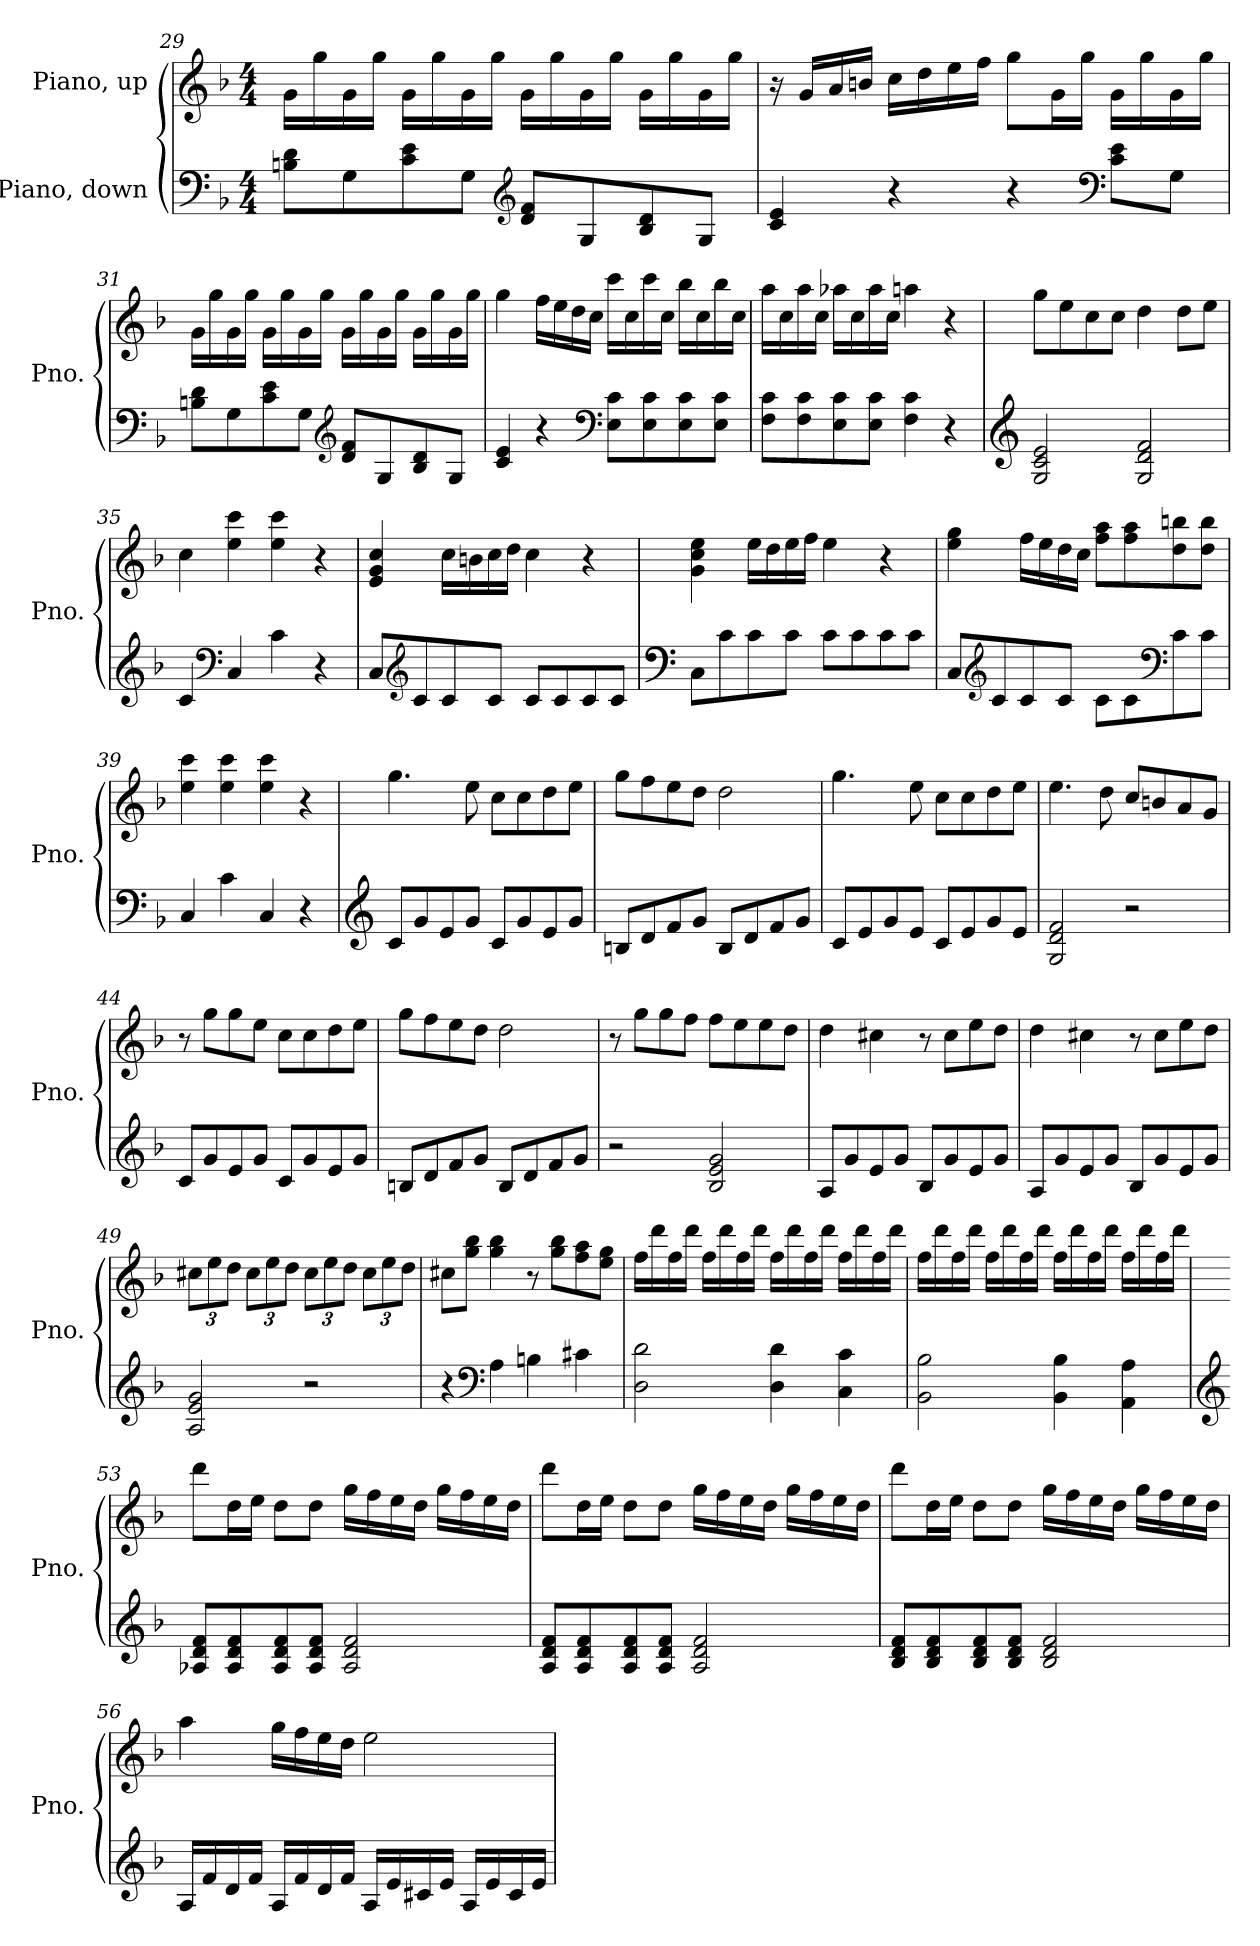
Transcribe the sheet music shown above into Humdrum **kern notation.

**kern	**kern
*part2	*part1
*staff2	*staff1
*I"Piano, down	*I"Piano, up
*I'Pno.	*I'Pno.
*clefF4	*clefG2
*k[b-]	*k[b-]
*M4/4	*M4/4
=29	=29
8Bn\ 8d\L	16g\LL
.	16gg\
8G\	16g\
.	16gg\JJ
8c\ 8e\	16g\LL
.	16gg\
8G\J	16g\
.	16gg\JJ
*clefG2	*
8d/ 8f/L	16g\LL
.	16gg\
8G/	16g\
.	16gg\JJ
8B/ 8d/	16g\LL
.	16gg\
8G/J	16g\
.	16gg\JJ
!!LO:LB:g=z
=30	=30
4c/ 4e/	16r
.	16g/LL
.	16a/
.	16bn/JJ
4r	16cc\LL
.	16dd\
.	16ee\
.	16ff\JJ
4r	8gg\L
.	16g\L
.	16gg\JJ
*clefF4	*
8c\ 8e\L	16g\LL
.	16gg\
8G\J	16g\
.	16gg\JJ
=31	=31
8Bn\ 8d\L	16g\LL
.	16gg\
8G\	16g\
.	16gg\JJ
8c\ 8e\	16g\LL
.	16gg\
8G\J	16g\
.	16gg\JJ
*clefG2	*
8d/ 8f/L	16g\LL
.	16gg\
8G/	16g\
.	16gg\JJ
8B/ 8d/	16g\LL
.	16gg\
8G/J	16g\
.	16gg\JJ
!!LO:LB:g=z
=32	=32
4c/ 4e/	4gg\
4r	16ff\LL
.	16ee\
.	16dd\
.	16cc\JJ
*clefF4	*
8E\ 8c\L	16ccc\LL
.	16cc\
8E\ 8c\	16ccc\
.	16cc\JJ
8E\ 8c\	16bb-\LL
.	16cc\
8E\ 8c\J	16bb-\
.	16cc\JJ
=33	=33
8F\ 8c\L	16aa\LL
.	16cc\
8F\ 8c\	16aa\
.	16cc\JJ
8E\ 8c\	16aa-X\LL
.	16cc\
8E\ 8c\J	16aa-\
.	16cc\JJ
4F\ 4c\	4aan\
4r	4r
=34	=34
*clefG2	*
2G/ 2c/ 2e/	8gg\L
.	8ee\
.	8cc\
.	8cc\J
2G/ 2d/ 2f/	4dd\
.	8dd\L
.	8ee\J
=35	=35
4c/	4cc\
*clefF4	*
4C/	4ee\ 4ccc\
4c\	4ee\ 4ccc\
4r	4r
!!LO:LB:g=z
=36	=36
8C/L	4e/ 4g/ 4cc/
*clefG2	*
8c/	.
8c/	16cc\LL
.	16bn\
8c/J	16cc\
.	16dd\JJ
8c/L	4cc\
8c/	.
8c/	4r
8c/J	.
=37	=37
*clefF4	*
8C\L	4g\ 4cc\ 4ee\
8c\	.
8c\	16ee\LL
.	16dd\
8c\J	16ee\
.	16ff\JJ
8c\L	4ee\
8c\	.
8c\	4r
8c\J	.
=38	=38
8C/L	4ee\ 4gg\
*clefG2	*
8c/	.
8c/	16ff\LL
.	16ee\
8c/J	16dd\
.	16cc\JJ
8c\L	8ff\ 8aa\L
8c\	8ff\ 8aa\
*clefF4	*
8c\	8dd\ 8bbn\
8c\J	8dd\ 8bb\J
!!LO:PB:g=z
=39	=39
4C/	4ee\ 4ccc\
4c\	4ee\ 4ccc\
4C/	4ee\ 4ccc\
4r	4r
=40	=40
*clefG2	*
8c/L	4.gg\
8g/	.
8e/	.
8g/J	8ee\
8c/L	8cc\L
8g/	8cc\
8e/	8dd\
8g/J	8ee\J
=41	=41
8Bn/L	8gg\L
8d/	8ff\
8f/	8ee\
8g/J	8dd\J
8B/L	2dd\
8d/	.
8f/	.
8g/J	.
=42	=42
8c/L	4.gg\
8e/	.
8g/	.
8e/J	8ee\
8c/L	8cc\L
8e/	8cc\
8g/	8dd\
8e/J	8ee\J
=43	=43
2G/ 2d/ 2f/	4.ee\
.	8dd\
2r	8cc/L
.	8bn/
.	8a/
.	8g/J
!!LO:LB:g=z
=44	=44
8c/L	8r
8g/	8gg\L
8e/	8gg\
8g/J	8ee\J
8c/L	8cc\L
8g/	8cc\
8e/	8dd\
8g/J	8ee\J
=45	=45
8Bn/L	8gg\L
8d/	8ff\
8f/	8ee\
8g/J	8dd\J
8B/L	2dd\
8d/	.
8f/	.
8g/J	.
=46	=46
2r	8r
.	8gg\L
.	8gg\
.	8ff\J
2B-/ 2e/ 2g/	8ff\L
.	8ee\
.	8ee\
.	8dd\J
=47	=47
8A/L	4dd\
8g/	.
8e/	4cc#X\
8g/J	.
8B-/L	8r
8g/	8cc#\L
8e/	8ee\
8g/J	8dd\J
=48	=48
8A/L	4dd\
8g/	.
8e/	4cc#X\
8g/J	.
8B-/L	8r
8g/	8cc#\L
8e/	8ee\
8g/J	8dd\J
!!LO:LB:g=z
=49	=49
*	*Xbrackettup
2A/ 2e/ 2g/	12cc#X\L
.	12ee\
.	12dd\J
.	12cc#\L
.	12ee\
.	12dd\J
2r	12cc#\L
.	12ee\
.	12dd\J
.	12cc#\L
.	12ee\
.	12dd\J
=50	=50
4r	8cc#X\L
.	8gg\ 8bb-\J
*clefF4	*
4A\	4gg\ 4bb-\
4Bn\	8r
.	8gg\ 8bb-\L
4c#X\	8ff\ 8aa\
.	8ee\ 8gg\J
=51	=51
2D\ 2d\	16ff\LL
.	16ddd\
.	16ff\
.	16ddd\JJ
.	16ff\LL
.	16ddd\
.	16ff\
.	16ddd\JJ
4D\ 4d\	16ff\LL
.	16ddd\
.	16ff\
.	16ddd\JJ
4C\ 4c\	16ff\LL
.	16ddd\
.	16ff\
.	16ddd\JJ
!!LO:LB:g=z
=52	=52
2BB-\ 2B-\	16ff\LL
.	16ddd\
.	16ff\
.	16ddd\JJ
.	16ff\LL
.	16ddd\
.	16ff\
.	16ddd\JJ
4BB-\ 4B-\	16ff\LL
.	16ddd\
.	16ff\
.	16ddd\JJ
4AA\ 4A\	16ff\LL
.	16ddd\
.	16ff\
.	16ddd\JJ
=53	=53
*clefG2	*
8A-X/ 8d/ 8f/L	8ddd\L
8A-/ 8d/ 8f/	16dd\L
.	16ee\JJ
8A-/ 8d/ 8f/	8dd\L
8A-/ 8d/ 8f/J	8dd\J
2A-/ 2d/ 2f/	16gg\LL
.	16ff\
.	16ee\
.	16dd\JJ
.	16gg\LL
.	16ff\
.	16ee\
.	16dd\JJ
!!LO:LB:g=z
=54	=54
8A/ 8d/ 8f/L	8ddd\L
8A/ 8d/ 8f/	16dd\L
.	16ee\JJ
8A/ 8d/ 8f/	8dd\L
8A/ 8d/ 8f/J	8dd\J
2A/ 2d/ 2f/	16gg\LL
.	16ff\
.	16ee\
.	16dd\JJ
.	16gg\LL
.	16ff\
.	16ee\
.	16dd\JJ
=55	=55
8B-/ 8d/ 8f/L	8ddd\L
8B-/ 8d/ 8f/	16dd\L
.	16ee\JJ
8B-/ 8d/ 8f/	8dd\L
8B-/ 8d/ 8f/J	8dd\J
2B-/ 2d/ 2f/	16gg\LL
.	16ff\
.	16ee\
.	16dd\JJ
.	16gg\LL
.	16ff\
.	16ee\
.	16dd\JJ
!!LO:LB:g=z
=56	=56
16A/LL	4aa\
16f/	.
16d/	.
16f/JJ	.
16A/LL	16gg\LL
16f/	16ff\
16d/	16ee\
16f/JJ	16dd\JJ
16A/LL	2ee\
16e/	.
16c#X/	.
16e/JJ	.
16A/LL	.
16e/	.
16c#/	.
16e/JJ	.
=	=
*-	*-
